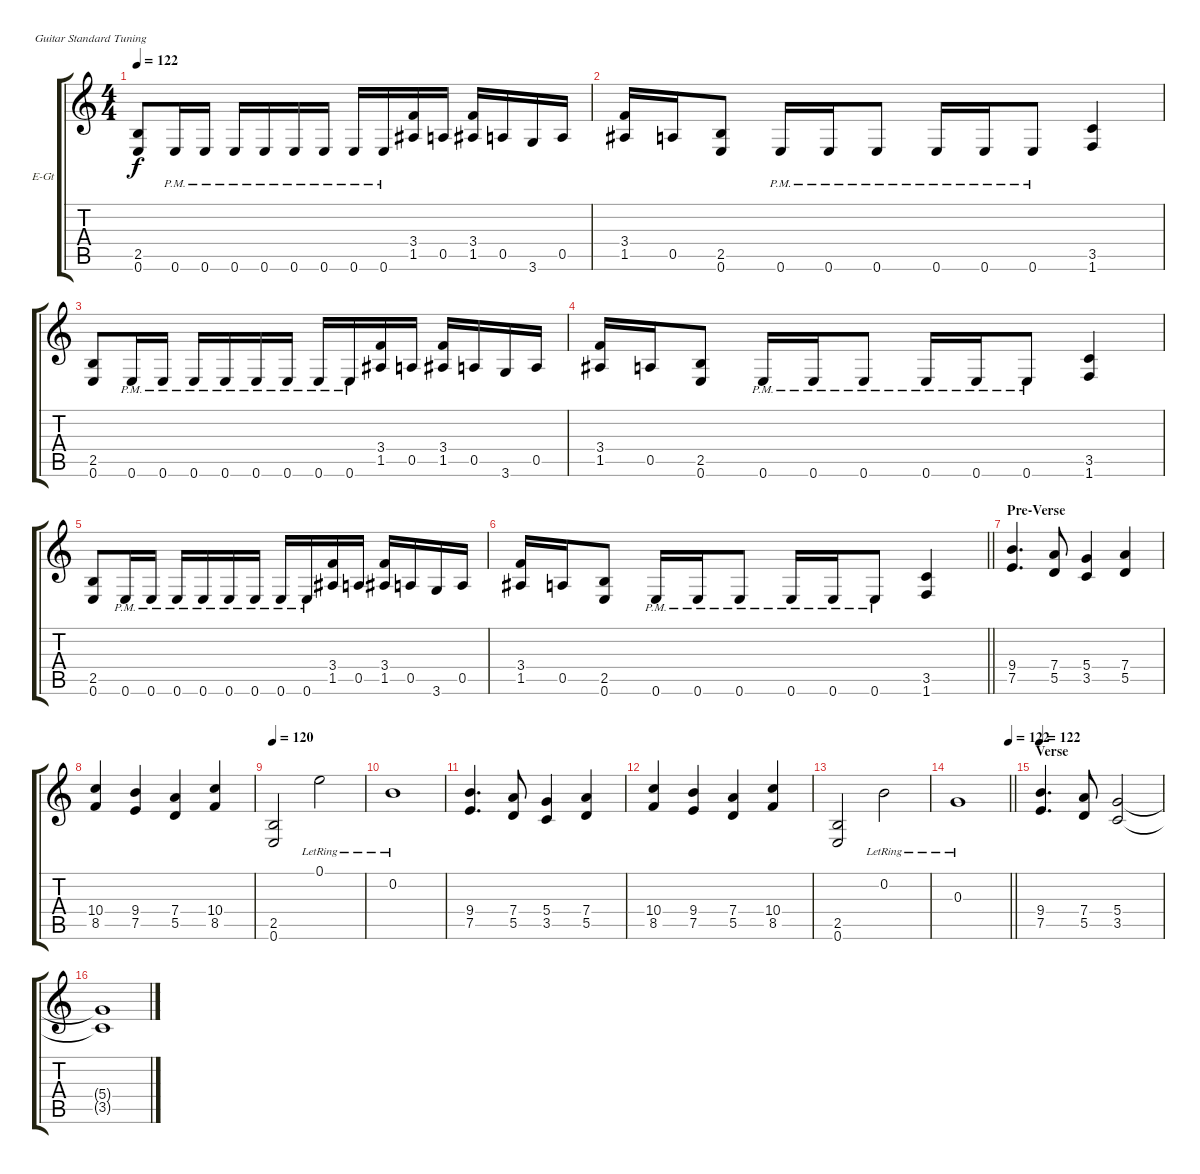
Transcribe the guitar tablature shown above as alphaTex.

\bracketExtendMode groupsimilarinstruments
\firstSystemTrackNameOrientation horizontal
\otherSystemsTrackNameOrientation horizontal
\track ("Kirk Hammett" "E-Gt") {instrument distortionguitar}
\staff {score tabs}
\tuning (E4 B3 G3 D3 A2 E2)
\ts (4 4)
\tempo 122
\clef g2
\ks c
(2.5 0.6).8{dy f} 0.6{pm}.16 0.6{pm}.16 0.6{pm}.16 0.6{pm}.16 0.6{pm}.16 0.6{pm}.16 0.6{pm}.16 0.6{pm}.16 (3.4 1.5).16 0.5.16 (3.4 1.5).16 0.5.16 3.6.16 0.5.16 |
(3.4 1.5).16 0.5.16 (2.5 0.6).8 0.6{pm}.16 0.6{pm}.16 0.6{pm}.8 0.6{pm}.16 0.6{pm}.16 0.6{pm}.8 (3.5 1.6).4 |
(2.5 0.6).8 0.6{pm}.16 0.6{pm}.16 0.6{pm}.16 0.6{pm}.16 0.6{pm}.16 0.6{pm}.16 0.6{pm}.16 0.6{pm}.16 (3.4 1.5).16 0.5.16 (3.4 1.5).16 0.5.16 3.6.16 0.5.16 |
(3.4 1.5).16 0.5.16 (2.5 0.6).8 0.6{pm}.16 0.6{pm}.16 0.6{pm}.8 0.6{pm}.16 0.6{pm}.16 0.6{pm}.8 (3.5 1.6).4 |
(2.5 0.6).8 0.6{pm}.16 0.6{pm}.16 0.6{pm}.16 0.6{pm}.16 0.6{pm}.16 0.6{pm}.16 0.6{pm}.16 0.6{pm}.16 (3.4 1.5).16 0.5.16 (3.4 1.5).16 0.5.16 3.6.16 0.5.16 |
\barLineRight lightlight
(3.4 1.5).16 0.5.16 (2.5 0.6).8 0.6{pm}.16 0.6{pm}.16 0.6{pm}.8 0.6{pm}.16 0.6{pm}.16 0.6{pm}.8 (3.5 1.6).4 |
\section ("" "Pre-Verse")
(9.4 7.5).4{d} (7.4 5.5).8 (5.4 3.5).4 (7.4 5.5).4 |
(10.4 8.5).4 (9.4 7.5).4 (7.4 5.5).4 (10.4 8.5).4 |
\tempo 120
(2.5 0.6).2 0.1{lr}.2 |
0.2{lr}.1 |
(9.4 7.5).4{d} (7.4 5.5).8 (5.4 3.5).4 (7.4 5.5).4 |
(10.4 8.5).4 (9.4 7.5).4 (7.4 5.5).4 (10.4 8.5).4 |
(2.5 0.6).2 0.2{lr}.2 |
\tempo (122 1)
\barLineRight lightlight
0.3{lr}.1 |
\section ("" "Verse")
\tempo 122
(9.4 7.5).4{d} (7.4 5.5).8 (5.4 3.5).2 |
(5.4{t} 3.5{t}).1
